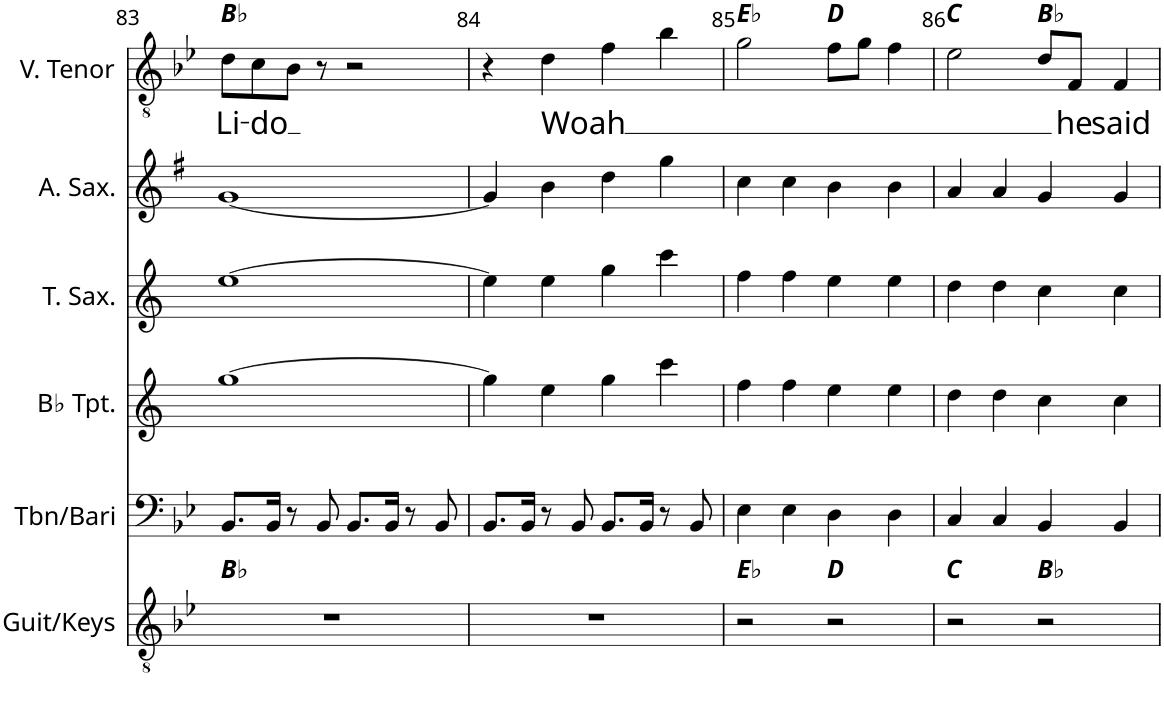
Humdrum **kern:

**kern	**harte	**kern	**kern	**kern	**kern	**kern	**text	**harte
*part6	*part6	*part5	*part4	*part3	*part2	*part1	*part1	*part1
*staff6	*	*staff5	*staff4	*staff3	*staff2	*staff1	*staff1	*
*I"Guit/Keys	*	*I"Tbn/Bari	*I"Bb Trumpet	*I"Tenor Saxophone	*I"Alto Saxophone	*I"V. Tenor	*	*
*I'Guit/Keys	*	*I'Tbn/Bari	*I'Bb Tpt.	*I'T. Sax.	*I'A. Sax.	*I'V. Tenor	*	*
!!LO:PB:g=z
*clefGv2	*	*clefF4	*clefG2	*clefG2	*clefG2	*clefGv2	*	*
*	*	*	*Trd1c2	*Trd8c14	*Trd5c9	*	*	*
*k[b-e-]	*	*k[b-e-]	*k[]	*k[]	*k[f#]	*k[b-e-]	*	*
*M4/4	*	*M4/4	*M4/4	*M4/4	*M4/4	*M4/4	*	*
=83	=83	=83	=83	=83	=83	=83	=83	=83
!	!	!	!	!	!	!	!LO:LY:b	!
1r	Bb:maj	8.BB-/L	[1gg	[1ee	[1g	8d\L	Li-	Bb:maj
!	!	!	!	!	!	!	!LO:LY:b	!
.	.	.	.	.	.	8c\	-do	.
.	.	16BB-/Jk	.	.	.	.	.	.
.	.	8r	.	.	.	8B-\J	.	.
.	.	8BB-/	.	.	.	8r	.	.
.	.	8.BB-/L	.	.	.	2r	.	.
.	.	16BB-/Jk	.	.	.	.	.	.
.	.	8r	.	.	.	.	.	.
.	.	8BB-/	.	.	.	.	.	.
=84	=84	=84	=84	=84	=84	=84	=84	=84
1r	.	8.BB-/L	4gg\]	4ee\]	4g/]	4r	.	.
.	.	16BB-/Jk	.	.	.	.	.	.
!	!	!	!	!	!	!	!LO:LY:b	!
.	.	8r	4ee\	4ee\	4b\	4d\	Woah	.
.	.	8BB-/	.	.	.	.	.	.
.	.	8.BB-/L	4gg\	4gg\	4dd\	4f\	.	.
.	.	16BB-/Jk	.	.	.	.	.	.
.	.	8r	4ccc\	4ccc\	4gg\	4b-\	.	.
.	.	8BB-/	.	.	.	.	.	.
=85	=85	=85	=85	=85	=85	=85	=85	=85
2r	Eb:maj	4E-\	4ff\	4ff\	4cc\	2g\	.	Eb:maj
.	.	4E-\	4ff\	4ff\	4cc\	.	.	.
2r	D:maj	4D\	4ee\	4ee\	4b\	8f\L	.	D:maj
.	.	.	.	.	.	8g\J	.	.
.	.	4D\	4ee\	4ee\	4b\	4f\	.	.
=86	=86	=86	=86	=86	=86	=86	=86	=86
2r	C:maj	4C/	4dd\	4dd\	4a/	2e-\	.	C:maj
.	.	4C/	4dd\	4dd\	4a/	.	.	.
2r	Bb:maj	4BB-/	4cc\	4cc\	4g/	8d/L	.	Bb:maj
!	!	!	!	!	!	!	!LO:LY:b	!
.	.	.	.	.	.	8F/J	he	.
!	!	!	!	!	!	!	!LO:LY:b	!
.	.	4BB-/	4cc\	4cc\	4g/	4F/	said	.
=	=	=	=	=	=	=	=	=
*-	*-	*-	*-	*-	*-	*-	*-	*-
